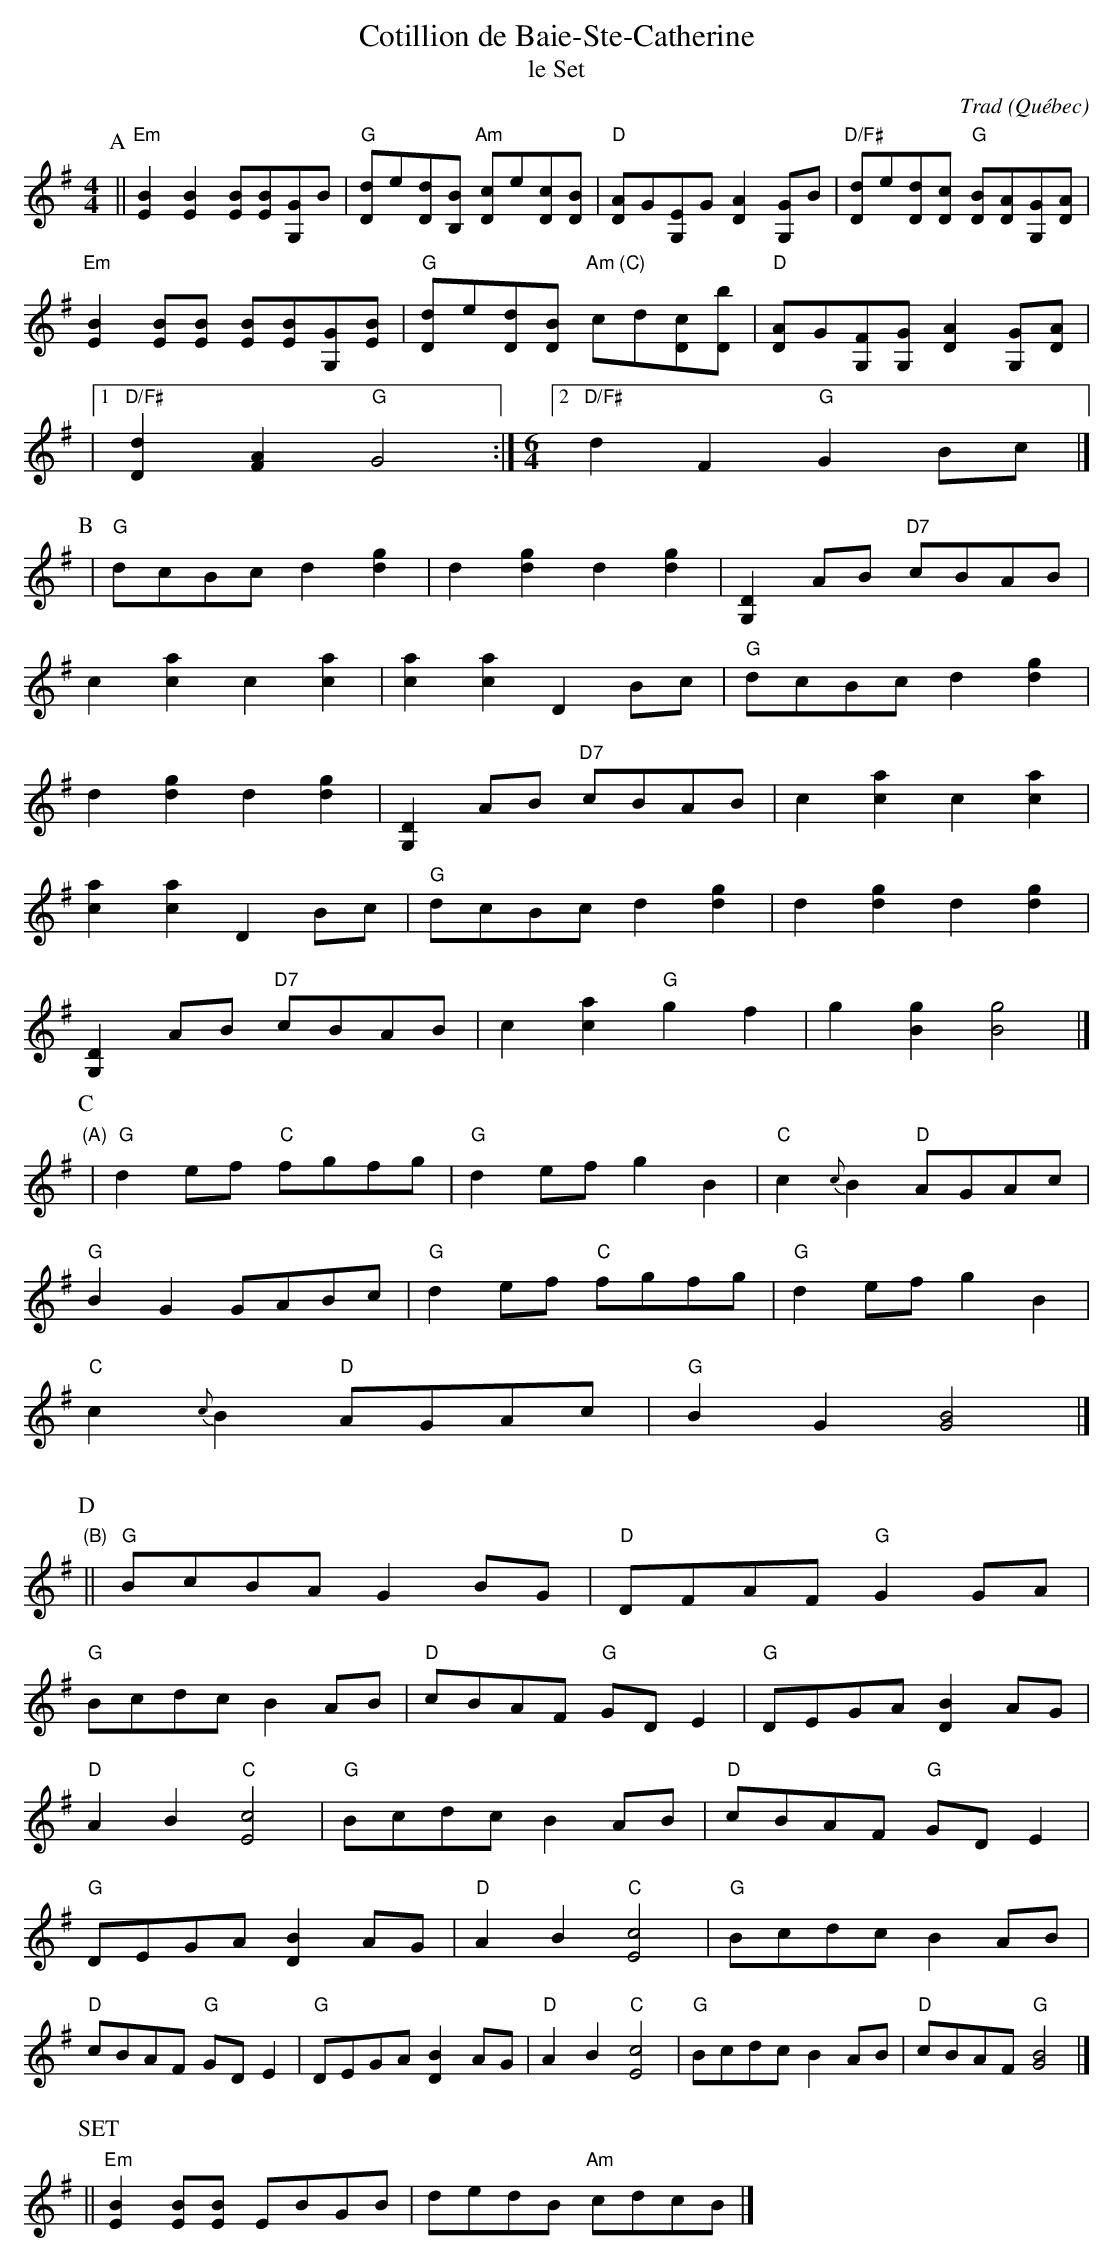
X:1
T:Cotillion de Baie-Ste-Catherine
T:le Set
C:Trad
O:Québec
M:4/4
L:1/8
K:Emin
P:A
|| "Em"[B2E2] [BE]2 [EB][EB][GG,]B |"G" [dD]e[dD][BB,] "Am"[cD]e[cD][BD]|"D" [AD]G[EG,]G [AD]2 [GG,]B |"D/F#"[dD]e[dD][cD] "G" [BD][AD][GG,][AD]|
"Em" [BE]2 [BE][BE] [BE][BE][GG,][BE] |"G" [dD]e[dD][BD] "Am (C)" cd[cD][bD] | "D" [AD]G[FG,][GG,] [AD]2 [GG,][AD] |
|1 "D/F#"[dD]2 [AF]2 "G" G4:|\
M:6/4
[2 "D/F#"d2F2 "G" G2Bc |]
P:B
|"G" dcBc d2[g2d2]|d2[g2d2] d2[g2d2]|[D2G,2]AB "D7"cBAB |
c2[a2c2] c2[a2c2]|[a2c2][a2c2] D2Bc |"G" dcBc d2[g2d2]|
d2[g2d2] d2[g2d2]|[D2G,2]AB "D7"cBAB |c2[a2c2] c2[a2c2]|
[a2c2][a2c2] D2Bc |"G" dcBc d2[g2d2]|d2[g2d2] d2[g2d2]|
[D2G,2]AB "D7"cBAB |c2[a2c2] "G" g2f2 |g2[g2B2] [g4B4]|]
P:C
"(A)"|" G"d2ef "C" fgfg |"G" d2ef g2B2 |"C" c2{c}B2 "D" AGAc |
"G" B2G2 GABc |"G" d2ef "C" fgfg |"G" d2ef g2B2 |
"C" c2{c}B2 "D" AGAc |"G" B2G2 [G4B4]|]
P:D
"(B)"|| "G" BcBA G2BG |"D" DFAF "G" G2GA |
"G" Bcdc B2AB |"D" cBAF "G" GDE2 |"G" DEGA [B2D2]AG |
"D" A2B2 "C" [c4E4]|"G" Bcdc B2AB |"D" cBAF "G" GDE2 |
"G" DEGA [B2D2]AG |"D" A2B2 "C" [c4E4]|"G" Bcdc B2AB |
"D" cBAF "G" GDE2 |"G" DEGA [B2D2]AG |"D" A2B2 "C" [c4E4]|"G" Bcdc B2AB |"D" cBAF "G" [G4B4]|]
P:SET
|| "Em"[B2E2] [BE][BE] EBGB |dedB "Am"cdcB |]
